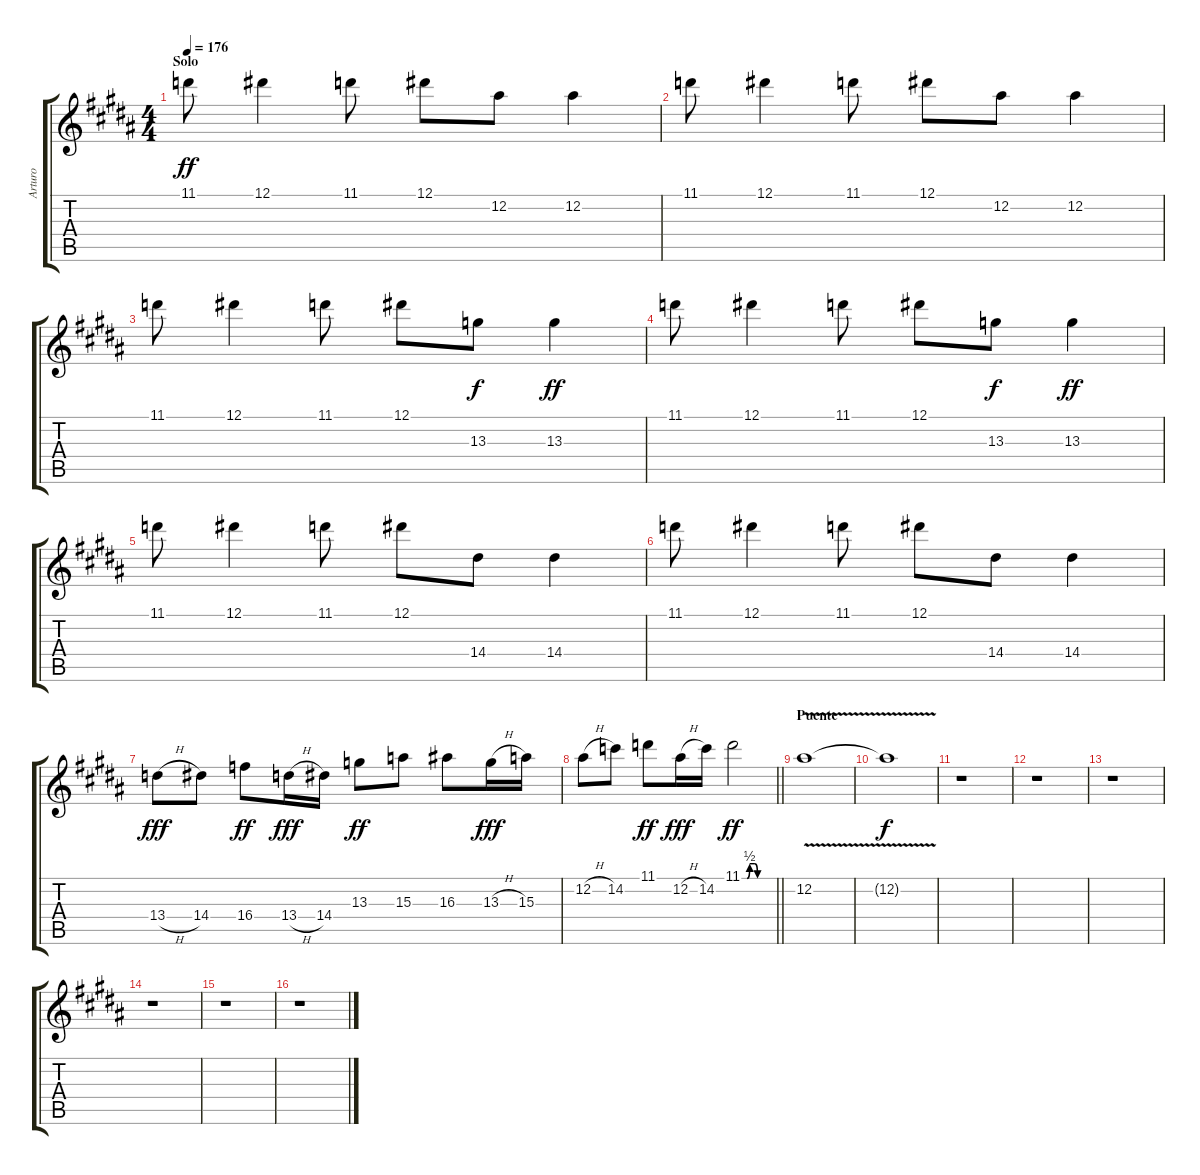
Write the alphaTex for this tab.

\track ("Arturo" "Arturo") {instrument distortionguitar}
\staff {score tabs}
\tuning (Eb4 Bb3 Gb3 Db3 Ab2 Eb2) {hide}
\ts (4 4)
\section ("" "Solo")
\tempo 176
\clef g2
\ks b
11.1.8{dy ff} 12.1.4 11.1.8 12.1.8 12.2.8 12.2.4 |
11.1.8 12.1.4 11.1.8 12.1.8 12.2.8 12.2.4 |
11.1.8 12.1.4 11.1.8 12.1.8 13.3.8{dy f} 13.3.4{dy ff} |
11.1.8 12.1.4 11.1.8 12.1.8 13.3.8{dy f} 13.3.4{dy ff} |
11.1.8 12.1.4 11.1.8 12.1.8 14.4.8 14.4.4 |
11.1.8 12.1.4 11.1.8 12.1.8 14.4.8 14.4.4 |
13.4{h}.8{dy fff} 14.4.8 16.4.8{dy ff} 13.4{h}.16{dy fff} 14.4.16 13.3.8{dy ff} 15.3.8 16.3.8 13.3{h}.16{dy fff} 15.3.16 |
\barLineRight lightlight
12.2{h}.8 14.2.8 11.1.8{dy ff} 12.2{h}.16{dy fff} 14.2.16 11.1{be (custom 0 0 10 0 15 2 25 2 30 0 60 0)}.2{dy ff} |
\section ("" "Puente")
12.2{v}.1{volume 0} |
12.2{t}.1{dy f} |
r.1 |
r.1 |
r.1 |
r.1 |
r.1 |
r.1
